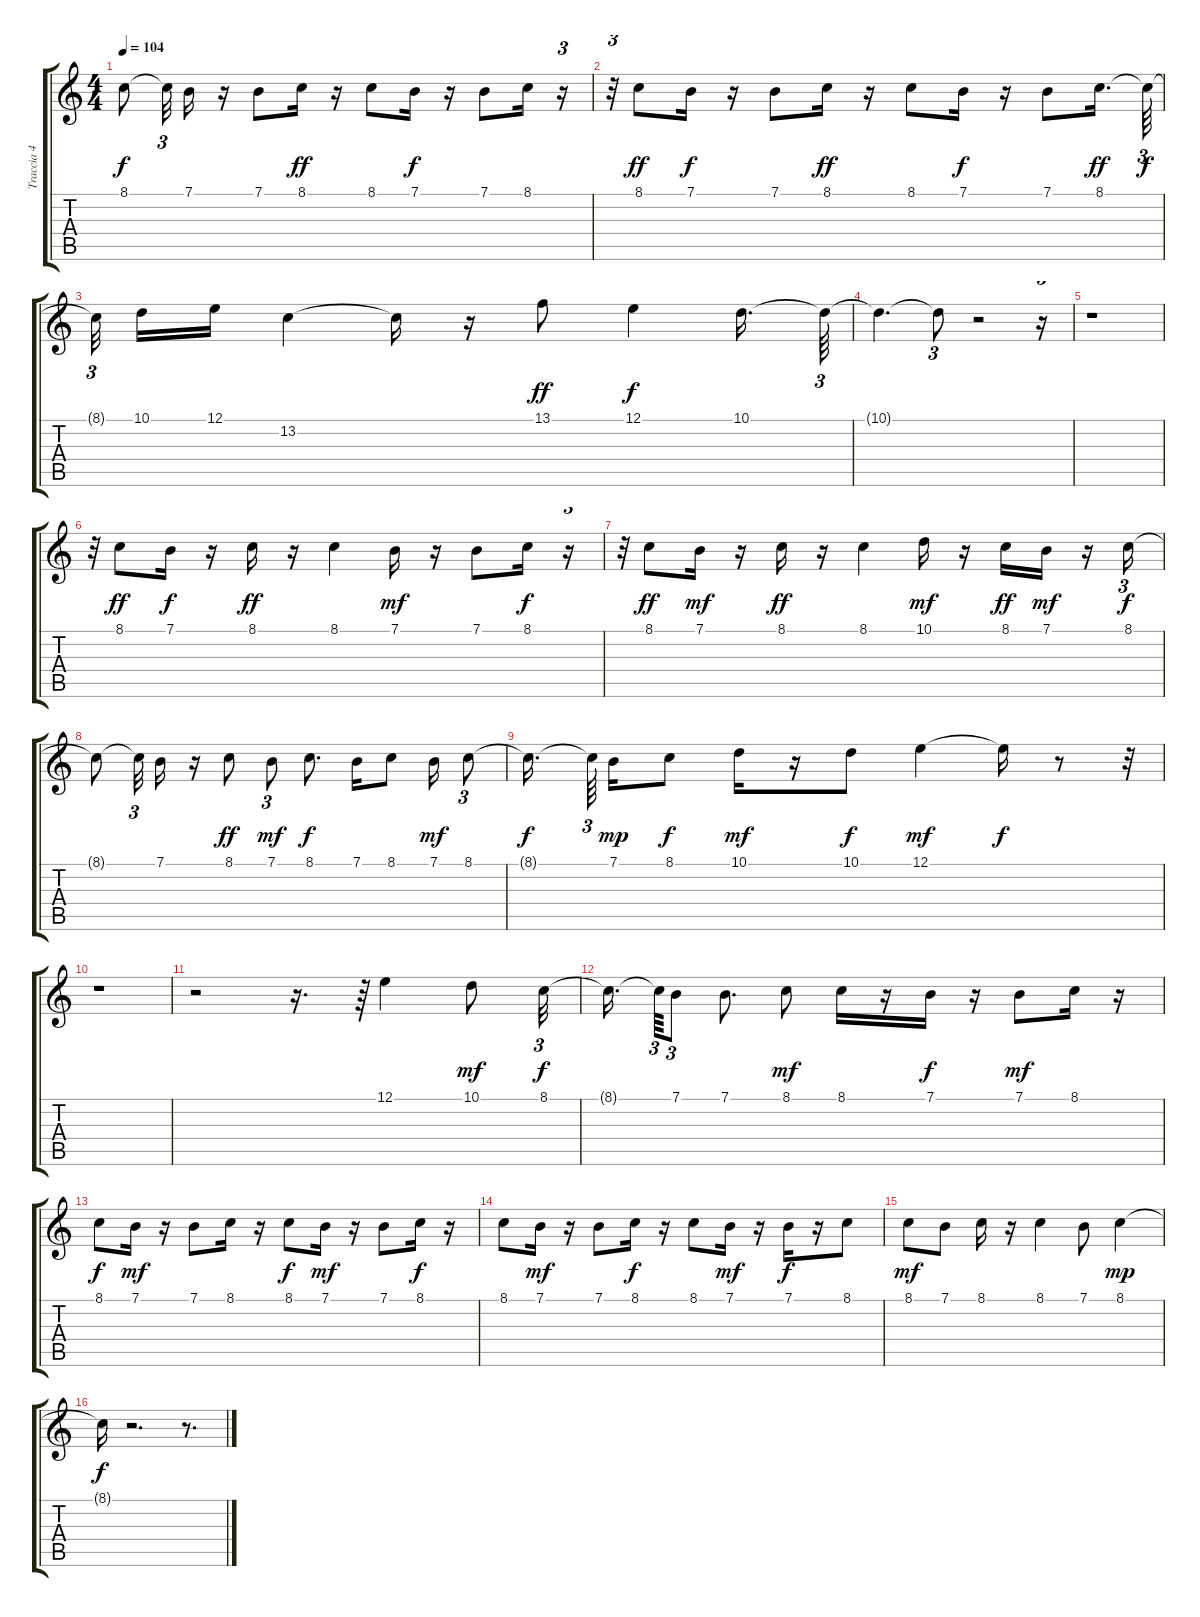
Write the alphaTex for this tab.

\track ("Traccia 4" "Traccia 4") {instrument lead3calliope}
\staff {score tabs}
\tuning (E4 B3 G3 D3 A2 E2) {hide}
\ts (4 4)
\tempo 104
\clef g2
\ks c
8.1{t}.8{dy f} 8.1{t}.32{tu (3 2) beam splitsecondary} 7.1.16 r.16 7.1.8 8.1.16{dy ff} r.16 8.1.8 7.1.16{dy f} r.16 7.1.8 8.1.16 r.16{tu (3 2)} |
r.32{tu (3 2)} 8.1.8{dy ff} 7.1.16{dy f} r.16 7.1.8 8.1.16{dy ff} r.16 8.1.8 7.1.16{dy f} r.16 7.1.8 8.1.16{d dy ff} 8.1{t}.64{tu (3 2) dy f} |
8.1{t}.32{tu (3 2) beam splitsecondary} 10.1.16 12.1.16 13.2.4 13.2{t}.16 r.16 13.1.8{dy ff} 12.1.4{dy f} 10.1.16{d} 10.1{t}.64{tu (3 2)} |
10.1{t}.4{d} 10.1{t}.8{tu (3 2)} r.2 r.16{tu (3 2)} |
r.1 |
r.32{tu (3 2)} 8.1.8{dy ff} 7.1.16{dy f} r.16 8.1.16{dy ff} r.16 8.1.4 7.1.16{dy mf} r.16 7.1.8 8.1.16{dy f} r.16{tu (3 2)} |
r.32{tu (3 2)} 8.1.8{dy ff} 7.1.16{dy mf} r.16 8.1.16{dy ff} r.16 8.1.4 10.1.16{dy mf} r.16 8.1.16{dy ff} 7.1.16{dy mf} r.16 8.1.16{tu (3 2) dy f} |
8.1{t}.8 8.1{t}.32{tu (3 2) beam splitsecondary} 7.1.16 r.16 8.1.8{dy ff} 7.1.8{tu (3 2) dy mf} 8.1.8{d dy f} 7.1.16 8.1.8 7.1.16{dy mf} 8.1.8{tu (3 2)} |
8.1{t}.16{d dy f beam splitsecondary} 8.1{t}.64{tu (3 2) beam splitsecondary} 7.1.16{dy mp} 8.1.8{dy f} 10.1.16{dy mf} r.16 10.1.8{dy f} 12.1.4{dy mf} 12.1{t}.16{dy f} r.8 r.32{tu (3 2)} |
r.1 |
r.2 r.16{d} r.64{tu (3 2)} 12.1.4 10.1.8{dy mf} 8.1.32{tu (3 2) dy f} |
8.1{t}.16{d beam splitsecondary} 8.1{t}.64{tu (3 2)} 7.1.8{tu (3 2)} 7.1.8{d} 8.1.8{dy mf} 8.1.16 r.16 7.1.16{dy f} r.16 7.1.8{dy mf} 8.1.16 r.16 |
8.1.8{dy f} 7.1.16{dy mf} r.16 7.1.8 8.1.16 r.16 8.1.8{dy f} 7.1.16{dy mf} r.16 7.1.8 8.1.16{dy f} r.16 |
8.1.8 7.1.16{dy mf} r.16 7.1.8 8.1.16{dy f} r.16 8.1.8 7.1.16{dy mf} r.16 7.1.16{dy f} r.16 8.1.8 |
8.1.8{dy mf} 7.1.8 8.1.16 r.16 8.1.4 7.1.8 8.1.4{dy mp} |
8.1{t}.16{dy f} r.2{d} r.8{d}
